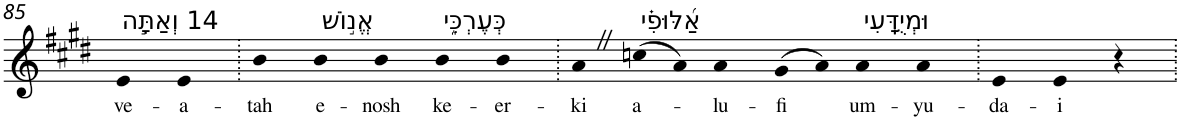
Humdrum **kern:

**kern	**text
*part1	*part1
*staff1	*staff1
*I"Piano	*
*I'Pno	*
!!LO:PB:g=z
*clefG2	*
*k[f#c#g#d#]	*
*E:	*
=85	=85
!LO:TX:a:t=14 וְאַתָּ֣ה	!
!	!LO:LY:b
4e	ve-
!	!LO:LY:b
4e	-a-
=86.	=86.
!	!LO:LY:b
4b	-tah
!LO:TX:a:t=אֱנ֣וֹשׁ	!
!	!LO:LY:b
4b	e-
!	!LO:LY:b
4b	-nosh
!LO:TX:a:t=כְּעֶרְכִּ֑י	!
!	!LO:LY:b
4b	ke-
!	!LO:LY:b
4b	-er-
=87.	=87.
!	!LO:LY:b
4aZ	-ki
!LO:TX:a:t=אַ֝לּוּפִ֗י	!
!	!LO:LY:b
(>8ccn	a-
8a)	.
!	!LO:LY:b
4a	-lu-
!	!LO:LY:b
(>8g#	-fi
8a)	.
!LO:TX:a:t=וּמְיֻדָּֽעִי	!
!	!LO:LY:b
4a	um-
!	!LO:LY:b
4a	-yu-
=88.	=88.
!	!LO:LY:b
4e	-da-
!	!LO:LY:b
4e	-i
4r	.
=.	=.
*-	*-
